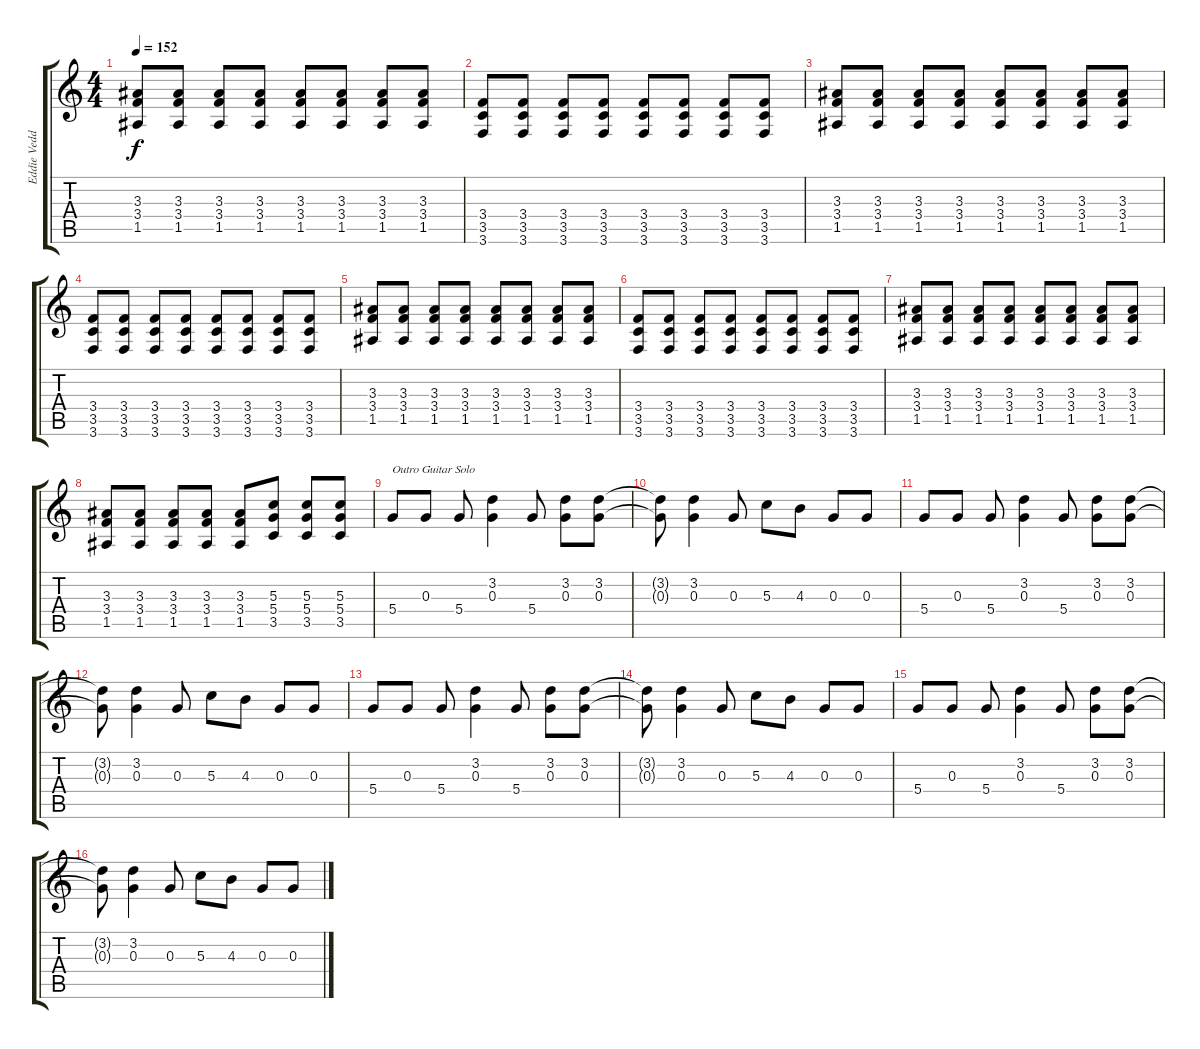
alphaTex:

\track ("Eddie Vedder" "Eddie Vedd") {instrument distortionguitar}
\staff {score tabs}
\tuning (E4 B3 G3 D3 A2 D2) {hide}
\ts (4 4)
\tempo 152
\clef g2
\ks c
(3.3 3.4 1.5).8{dy f} (3.3 3.4 1.5).8 (3.3 3.4 1.5).8 (3.3 3.4 1.5).8 (3.3 3.4 1.5).8 (3.3 3.4 1.5).8 (3.3 3.4 1.5).8 (3.3 3.4 1.5).8 |
(3.4 3.5 3.6).8 (3.4 3.5 3.6).8 (3.4 3.5 3.6).8 (3.4 3.5 3.6).8 (3.4 3.5 3.6).8 (3.4 3.5 3.6).8 (3.4 3.5 3.6).8 (3.4 3.5 3.6).8 |
(3.3 3.4 1.5).8 (3.3 3.4 1.5).8 (3.3 3.4 1.5).8 (3.3 3.4 1.5).8 (3.3 3.4 1.5).8 (3.3 3.4 1.5).8 (3.3 3.4 1.5).8 (3.3 3.4 1.5).8 |
(3.4 3.5 3.6).8 (3.4 3.5 3.6).8 (3.4 3.5 3.6).8 (3.4 3.5 3.6).8 (3.4 3.5 3.6).8 (3.4 3.5 3.6).8 (3.4 3.5 3.6).8 (3.4 3.5 3.6).8 |
(3.3 3.4 1.5).8 (3.3 3.4 1.5).8 (3.3 3.4 1.5).8 (3.3 3.4 1.5).8 (3.3 3.4 1.5).8 (3.3 3.4 1.5).8 (3.3 3.4 1.5).8 (3.3 3.4 1.5).8 |
(3.4 3.5 3.6).8 (3.4 3.5 3.6).8 (3.4 3.5 3.6).8 (3.4 3.5 3.6).8 (3.4 3.5 3.6).8 (3.4 3.5 3.6).8 (3.4 3.5 3.6).8 (3.4 3.5 3.6).8 |
(3.3 3.4 1.5).8 (3.3 3.4 1.5).8 (3.3 3.4 1.5).8 (3.3 3.4 1.5).8 (3.3 3.4 1.5).8 (3.3 3.4 1.5).8 (3.3 3.4 1.5).8 (3.3 3.4 1.5).8 |
(3.3 3.4 1.5).8 (3.3 3.4 1.5).8 (3.3 3.4 1.5).8 (3.3 3.4 1.5).8 (3.3 3.4 1.5).8 (5.3 5.4 3.5).8 (5.3 5.4 3.5).8 (5.3 5.4 3.5).8 |
5.4.8{txt "Outro Guitar Solo"} 0.3.8 5.4.8 (3.2 0.3).4 5.4.8 (3.2 0.3).8 (3.2 0.3).8 |
(3.2{t} 0.3{t}).8 (3.2 0.3).4 0.3.8 5.3.8 4.3.8 0.3.8 0.3.8 |
5.4.8 0.3.8 5.4.8 (3.2 0.3).4 5.4.8 (3.2 0.3).8 (3.2 0.3).8 |
(3.2{t} 0.3{t}).8 (3.2 0.3).4 0.3.8 5.3.8 4.3.8 0.3.8 0.3.8 |
5.4.8 0.3.8 5.4.8 (3.2 0.3).4 5.4.8 (3.2 0.3).8 (3.2 0.3).8 |
(3.2{t} 0.3{t}).8 (3.2 0.3).4 0.3.8 5.3.8 4.3.8 0.3.8 0.3.8 |
5.4.8 0.3.8 5.4.8 (3.2 0.3).4 5.4.8 (3.2 0.3).8 (3.2 0.3).8 |
(3.2{t} 0.3{t}).8 (3.2 0.3).4 0.3.8 5.3.8 4.3.8 0.3.8 0.3.8
